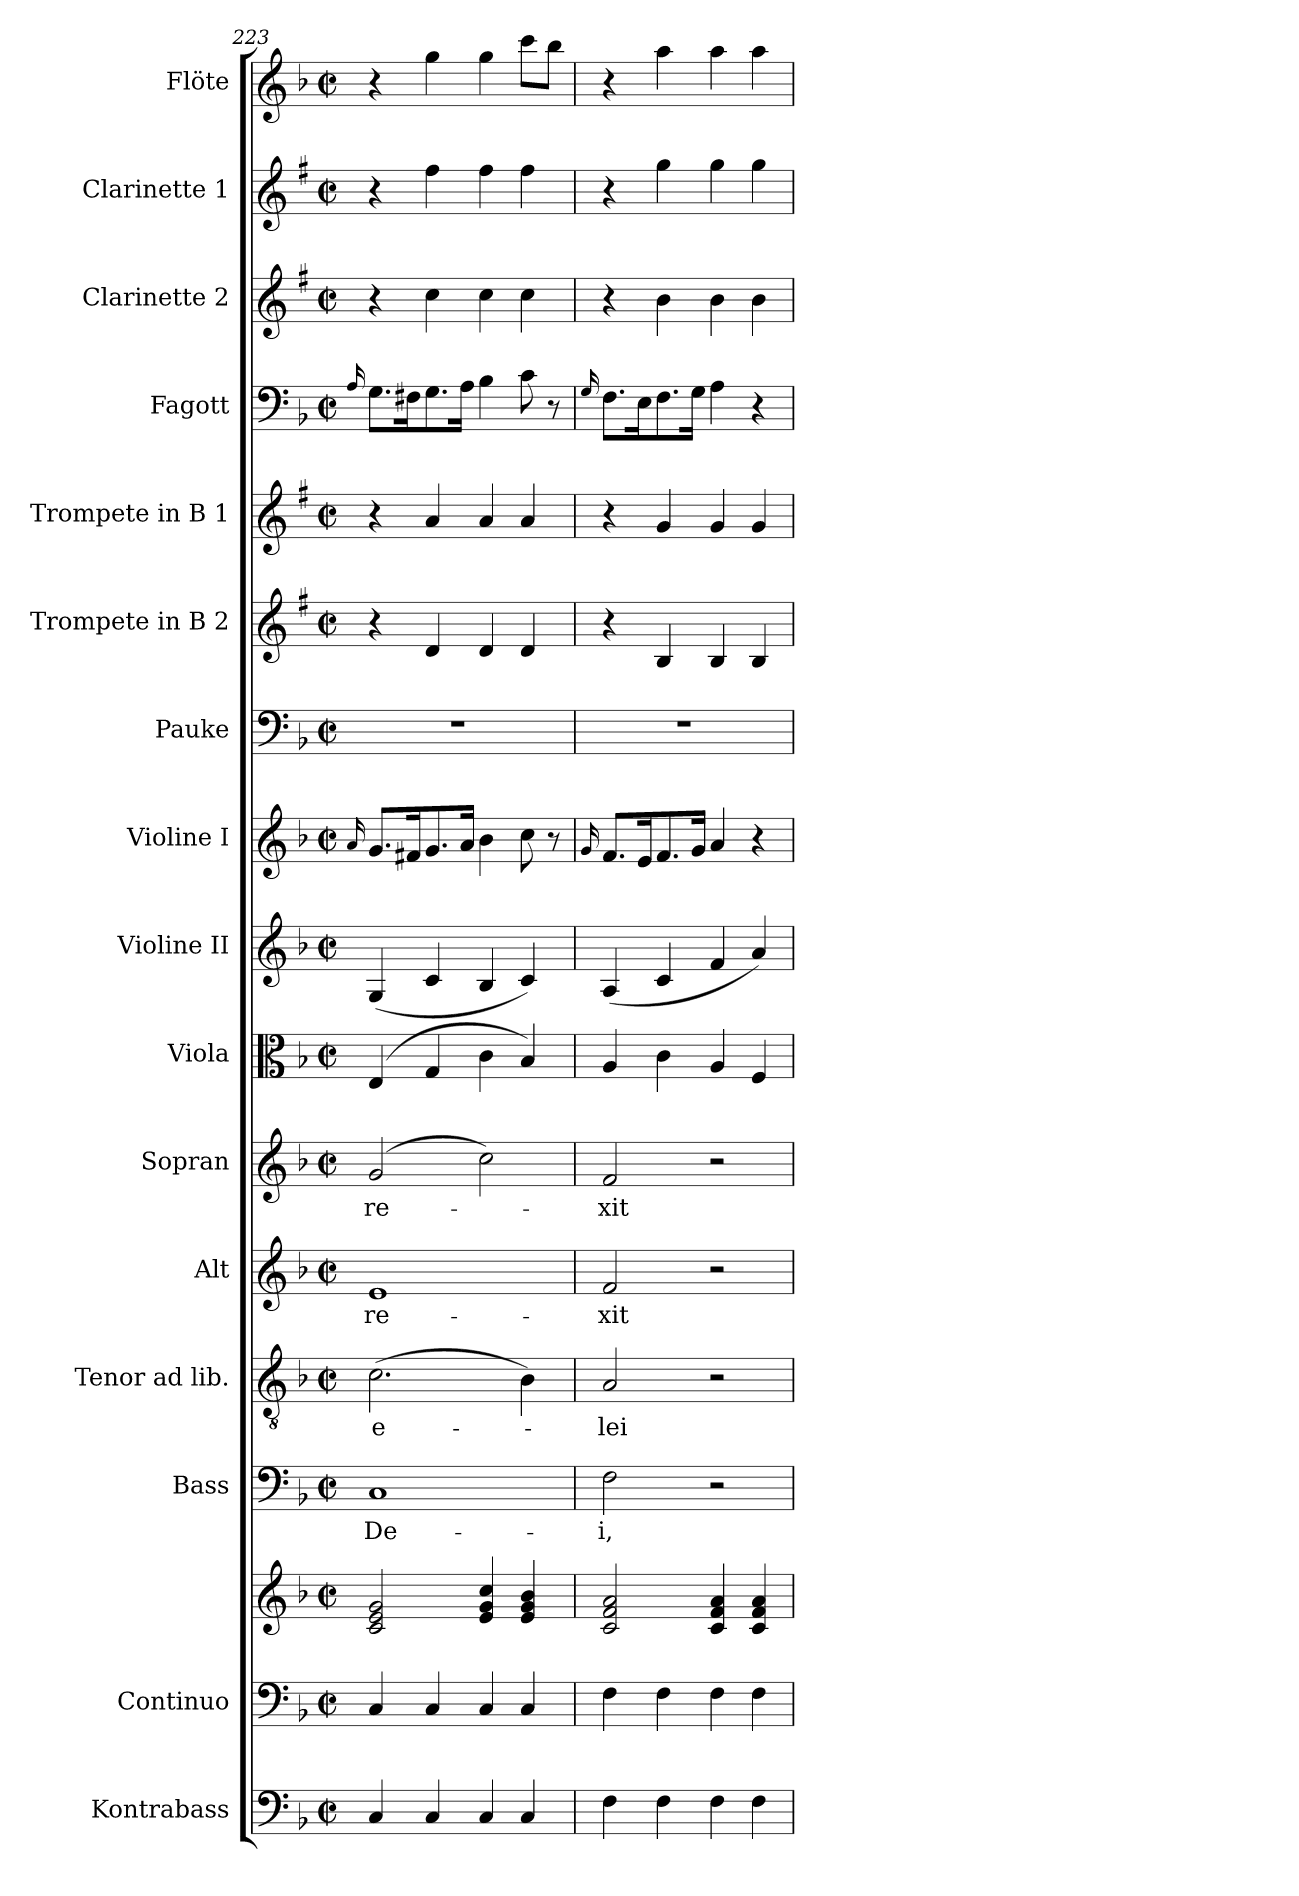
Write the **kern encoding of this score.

**kern	**kern	**kern	**kern	**text	**kern	**text	**kern	**text	**kern	**text	**kern	**kern	**kern	**kern	**kern	**kern	**kern	**kern	**kern	**kern
*part16	*part15	*part15	*part14	*part14	*part13	*part13	*part12	*part12	*part11	*part11	*part10	*part9	*part8	*part7	*part6	*part5	*part4	*part3	*part2	*part1
*staff17	*staff16	*staff15	*staff14	*staff14	*staff13	*staff13	*staff12	*staff12	*staff11	*staff11	*staff10	*staff9	*staff8	*staff7	*staff6	*staff5	*staff4	*staff3	*staff2	*staff1
*I"Kontrabass	*I"Continuo	*	*I"Bass	*	*I"Tenor ad lib.	*	*I"Alt	*	*I"Sopran	*	*I"Viola	*I"Violine II	*I"Violine I	*I"Pauke	*I"Trompete in B 2	*I"Trompete in B 1	*I"Fagott	*I"Clarinette 2	*I"Clarinette 1	*I"Flöte
*I'Kb.	*I'cont.	*	*I'B	*	*I'T	*	*I'A	*	*I'S	*	*I'Vla.	*I'Vl. II	*I'Vl. I	*I'Pk.	*	*	*I'Fg.	*I'Cl. 2	*I'Cl. 1	*I'Fl.
*clefF4	*clefF4	*clefG2	*clefF4	*	*clefGv2	*	*clefG2	*	*clefG2	*	*clefC3	*clefG2	*clefG2	*clefF4	*clefG2	*clefG2	*clefF4	*clefG2	*clefG2	*clefG2
*ITrd7c12	*	*	*	*	*	*	*	*	*	*	*	*	*	*	*ITrd1c2	*ITrd1c2	*	*ITrd1c2	*ITrd1c2	*
*k[b-]	*k[b-]	*k[b-]	*k[b-]	*	*k[b-]	*	*k[b-]	*	*k[b-]	*	*k[b-]	*k[b-]	*k[b-]	*k[b-]	*k[b-]	*k[b-]	*k[b-]	*k[b-]	*k[b-]	*k[b-]
*F:	*F:	*F:	*F:	*	*F:	*	*F:	*	*F:	*	*F:	*F:	*F:	*F:	*F:	*F:	*F:	*F:	*F:	*F:
*M2/2	*M2/2	*M2/2	*M2/2	*	*M2/2	*	*M2/2	*	*M2/2	*	*M2/2	*M2/2	*M2/2	*M2/2	*M2/2	*M2/2	*M2/2	*M2/2	*M2/2	*M2/2
*met(c|)	*met(c|)	*met(c|)	*met(c|)	*	*met(c|)	*	*met(c|)	*	*met(c|)	*	*met(c|)	*met(c|)	*met(c|)	*met(c|)	*met(c|)	*met(c|)	*met(c|)	*met(c|)	*met(c|)	*met(c|)
=223	=223	=223	=223	=223	=223	=223	=223	=223	=223	=223	=223	=223	=223	=223	=223	=223	=223	=223	=223	=223
.	.	.	.	.	.	.	.	.	.	.	.	.	16qqa/	.	.	.	16qqA/	.	.	.
!	!	!	!	!LO:LY:b	!	!LO:LY:b	!	!LO:LY:b	!	!LO:LY:b	!	!	!	!	!	!	!	!	!	!
4CC/	4C/	2c/ 2e/ 2g/	1C	De-	(>2.c\	e-	1e	-re-	(2g/	-re-	(>4E/	(<4G/	8.g/L	1r	4r	4r	8.G\L	4r	4r	4r
.	.	.	.	.	.	.	.	.	.	.	.	.	16f#X/k	.	.	.	16F#X\k	.	.	.
4CC/	4C/	.	.	.	.	.	.	.	.	.	4G/	4c/	8.g/	.	4c/	4g/	8.G\	4b-\	4ee\	4gg\
.	.	.	.	.	.	.	.	.	.	.	.	.	16a/Jk	.	.	.	16A\Jk	.	.	.
4CC/	4C/	4e/ 4g/ 4cc/	.	.	.	.	.	.	2cc\)	.	4c\	4B-/	4b-\	.	4c/	4g/	4B-\	4b-\	4ee\	4gg\
4CC/	4C/	4e/ 4g/ 4b-/	.	.	4B-\)	.	.	.	.	.	4B-/)	4c/)	8cc\	.	4c/	4g/	8c\	4b-\	4ee\	8ccc\L
.	.	.	.	.	.	.	.	.	.	.	.	.	8r	.	.	.	8r	.	.	8bb-\J
=224	=224	=224	=224	=224	=224	=224	=224	=224	=224	=224	=224	=224	=224	=224	=224	=224	=224	=224	=224	=224
.	.	.	.	.	.	.	.	.	.	.	.	.	16qqg/	.	.	.	16qqG/	.	.	.
!	!	!	!	!LO:LY:b	!	!LO:LY:b	!	!LO:LY:b	!	!LO:LY:b	!	!	!	!	!	!	!	!	!	!
4FF\	4F\	2c/ 2f/ 2a/	2F\	-i,	2A/	-lei-	2f/	-xit	2f/	-xit	4A/	(<4A/	8.f/L	1r	4r	4r	8.F\L	4r	4r	4r
.	.	.	.	.	.	.	.	.	.	.	.	.	16e/k	.	.	.	16E\k	.	.	.
4FF\	4F\	.	.	.	.	.	.	.	.	.	4c\	4c/	8.f/	.	4A/	4f/	8.F\	4a\	4ff\	4aa\
.	.	.	.	.	.	.	.	.	.	.	.	.	16g/Jk	.	.	.	16G\Jk	.	.	.
4FF\	4F\	4c/ 4f/ 4a/	2r	.	2r	.	2r	.	2r	.	4A/	4f/	4a/	.	4A/	4f/	4A\	4a\	4ff\	4aa\
4FF\	4F\	4c/ 4f/ 4a/	.	.	.	.	.	.	.	.	4F/	4a/)	4r	.	4A/	4f/	4r	4a\	4ff\	4aa\
=	=	=	=	=	=	=	=	=	=	=	=	=	=	=	=	=	=	=	=	=
*-	*-	*-	*-	*-	*-	*-	*-	*-	*-	*-	*-	*-	*-	*-	*-	*-	*-	*-	*-	*-
